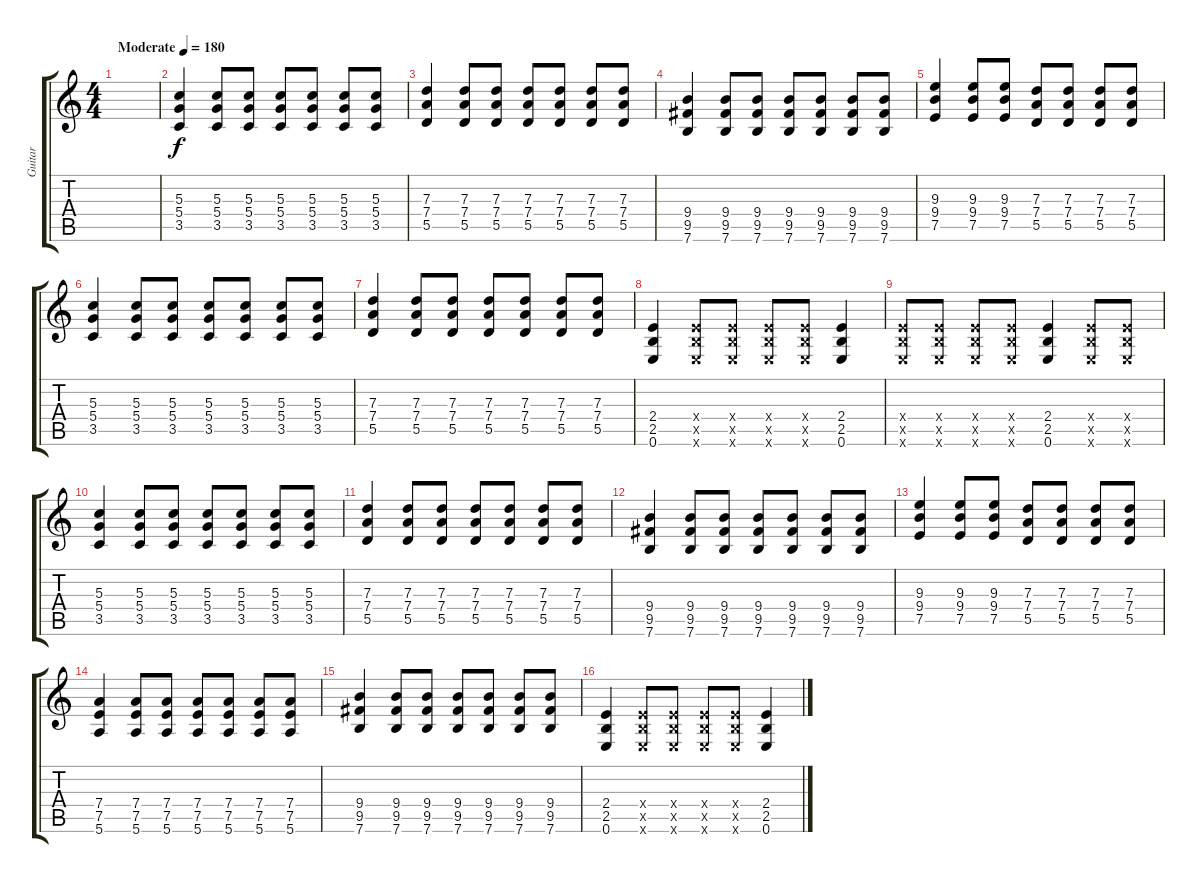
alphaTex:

\track ("Guitar" "Guitar") {instrument distortionguitar}
\staff {score tabs}
\tuning (E4 B3 G3 D3 A2 E2) {hide}
\ts (4 4)
\tempo (180 "Moderate")
\clef g2
\ks c
|
(5.3 5.4 3.5).4 (5.3 5.4 3.5).8 (5.3 5.4 3.5).8 (5.3 5.4 3.5).8 (5.3 5.4 3.5).8 (5.3 5.4 3.5).8 (5.3 5.4 3.5).8 |
(7.3 7.4 5.5).4 (7.3 7.4 5.5).8 (7.3 7.4 5.5).8 (7.3 7.4 5.5).8 (7.3 7.4 5.5).8 (7.3 7.4 5.5).8 (7.3 7.4 5.5).8 |
(9.4 9.5 7.6).4 (9.4 9.5 7.6).8 (9.4 9.5 7.6).8 (9.4 9.5 7.6).8 (9.4 9.5 7.6).8 (9.4 9.5 7.6).8 (9.4 9.5 7.6).8 |
(9.3 9.4 7.5).4 (9.3 9.4 7.5).8 (9.3 9.4 7.5).8 (7.3 7.4 5.5).8 (7.3 7.4 5.5).8 (7.3 7.4 5.5).8 (7.3 7.4 5.5).8 |
(5.3 5.4 3.5).4 (5.3 5.4 3.5).8 (5.3 5.4 3.5).8 (5.3 5.4 3.5).8 (5.3 5.4 3.5).8 (5.3 5.4 3.5).8 (5.3 5.4 3.5).8 |
(7.3 7.4 5.5).4 (7.3 7.4 5.5).8 (7.3 7.4 5.5).8 (7.3 7.4 5.5).8 (7.3 7.4 5.5).8 (7.3 7.4 5.5).8 (7.3 7.4 5.5).8 |
(2.4 2.5 0.6).4 (2.4{x} 2.5{x} 0.6{x}).8 (2.4{x} 2.5{x} 0.6{x}).8 (2.4{x} 2.5{x} 0.6{x}).8 (2.4{x} 2.5{x} 0.6{x}).8 (2.4 2.5 0.6).4 |
(2.4{x} 2.5{x} 0.6{x}).8 (2.4{x} 2.5{x} 0.6{x}).8 (2.4{x} 2.5{x} 0.6{x}).8 (2.4{x} 2.5{x} 0.6{x}).8 (2.4 2.5 0.6).4 (2.4{x} 2.5{x} 0.6{x}).8 (2.4{x} 2.5{x} 0.6{x}).8 |
(5.3 5.4 3.5).4 (5.3 5.4 3.5).8 (5.3 5.4 3.5).8 (5.3 5.4 3.5).8 (5.3 5.4 3.5).8 (5.3 5.4 3.5).8 (5.3 5.4 3.5).8 |
(7.3 7.4 5.5).4 (7.3 7.4 5.5).8 (7.3 7.4 5.5).8 (7.3 7.4 5.5).8 (7.3 7.4 5.5).8 (7.3 7.4 5.5).8 (7.3 7.4 5.5).8 |
(9.4 9.5 7.6).4 (9.4 9.5 7.6).8 (9.4 9.5 7.6).8 (9.4 9.5 7.6).8 (9.4 9.5 7.6).8 (9.4 9.5 7.6).8 (9.4 9.5 7.6).8 |
(9.3 9.4 7.5).4 (9.3 9.4 7.5).8 (9.3 9.4 7.5).8 (7.3 7.4 5.5).8 (7.3 7.4 5.5).8 (7.3 7.4 5.5).8 (7.3 7.4 5.5).8 |
(7.4 7.5 5.6).4 (7.4 7.5 5.6).8 (7.4 7.5 5.6).8 (7.4 7.5 5.6).8 (7.4 7.5 5.6).8 (7.4 7.5 5.6).8 (7.4 7.5 5.6).8 |
(9.4 9.5 7.6).4 (9.4 9.5 7.6).8 (9.4 9.5 7.6).8 (9.4 9.5 7.6).8 (9.4 9.5 7.6).8 (9.4 9.5 7.6).8 (9.4 9.5 7.6).8 |
(2.4 2.5 0.6).4 (2.4{x} 2.5{x} 0.6{x}).8 (2.4{x} 2.5{x} 0.6{x}).8 (2.4{x} 2.5{x} 0.6{x}).8 (2.4{x} 2.5{x} 0.6{x}).8 (2.4 2.5 0.6).4
